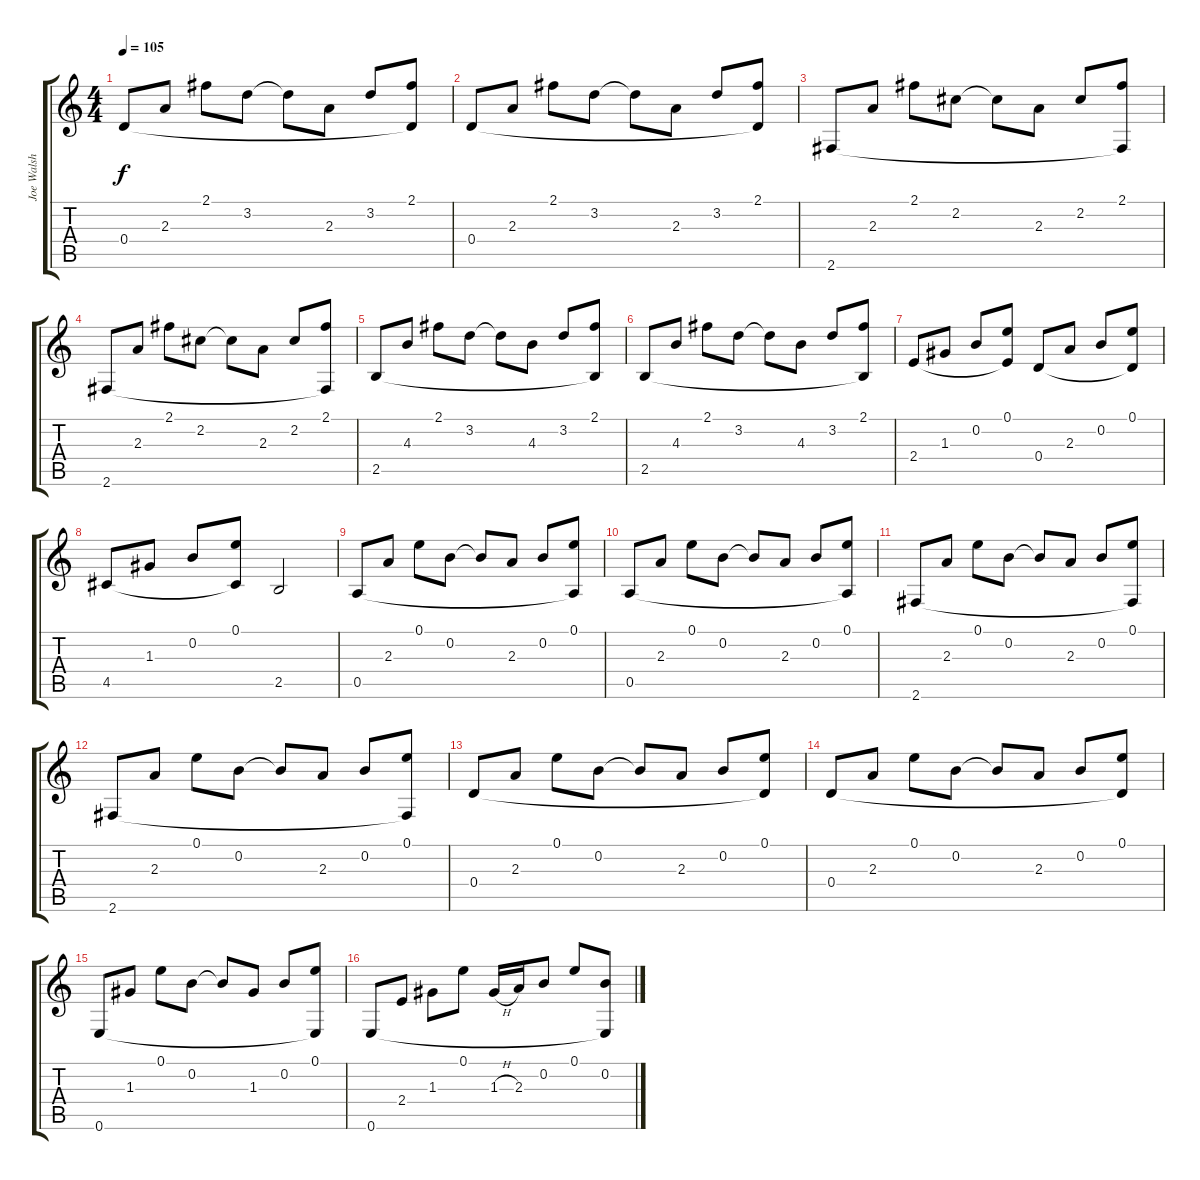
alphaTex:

\track ("Joe Walsh" "Joe Walsh") {instrument electricguitarclean}
\staff {score tabs}
\tuning (E4 B3 G3 D3 A2 E2) {hide}
\ts (4 4)
\tempo 105
\clef g2
\ks c
0.4.8{dy f} 2.3.8 2.1.8 3.2.8 3.2{t}.8 2.3.8 3.2.8 (2.1 0.4{t}).8 |
0.4.8 2.3.8 2.1.8 3.2.8 3.2{t}.8 2.3.8 3.2.8 (2.1 0.4{t}).8 |
2.6.8 2.3.8 2.1.8 2.2.8 2.2{t}.8 2.3.8 2.2.8 (2.1 2.6{t}).8 |
2.6.8 2.3.8 2.1.8 2.2.8 2.2{t}.8 2.3.8 2.2.8 (2.1 2.6{t}).8 |
2.5.8 4.3.8 2.1.8 3.2.8 3.2{t}.8 4.3.8 3.2.8 (2.1 2.5{t}).8 |
2.5.8 4.3.8 2.1.8 3.2.8 3.2{t}.8 4.3.8 3.2.8 (2.1 2.5{t}).8 |
2.4.8 1.3.8 0.2.8 (0.1 2.4{t}).8 0.4.8 2.3.8 0.2.8 (0.1 0.4{t}).8 |
4.5.8 1.3.8 0.2.8 (0.1 4.5{t}).8 2.5.2 |
0.5.8 2.3.8 0.1.8 0.2.8 0.2{t}.8 2.3.8 0.2.8 (0.1 0.5{t}).8 |
0.5.8 2.3.8 0.1.8 0.2.8 0.2{t}.8 2.3.8 0.2.8 (0.1 0.5{t}).8 |
2.6.8 2.3.8 0.1.8 0.2.8 0.2{t}.8 2.3.8 0.2.8 (0.1 2.6{t}).8 |
2.6.8 2.3.8 0.1.8 0.2.8 0.2{t}.8 2.3.8 0.2.8 (0.1 2.6{t}).8 |
0.4.8 2.3.8 0.1.8 0.2.8 0.2{t}.8 2.3.8 0.2.8 (0.1 0.4{t}).8 |
0.4.8 2.3.8 0.1.8 0.2.8 0.2{t}.8 2.3.8 0.2.8 (0.1 0.4{t}).8 |
0.6.8 1.3.8 0.1.8 0.2.8 0.2{t}.8 1.3.8 0.2.8 (0.1 0.6{t}).8 |
0.6.8 2.4.8 1.3.8 0.1.8 1.3{h}.16 2.3.16 0.2.8 0.1.8 (0.2 0.6{t}).8
